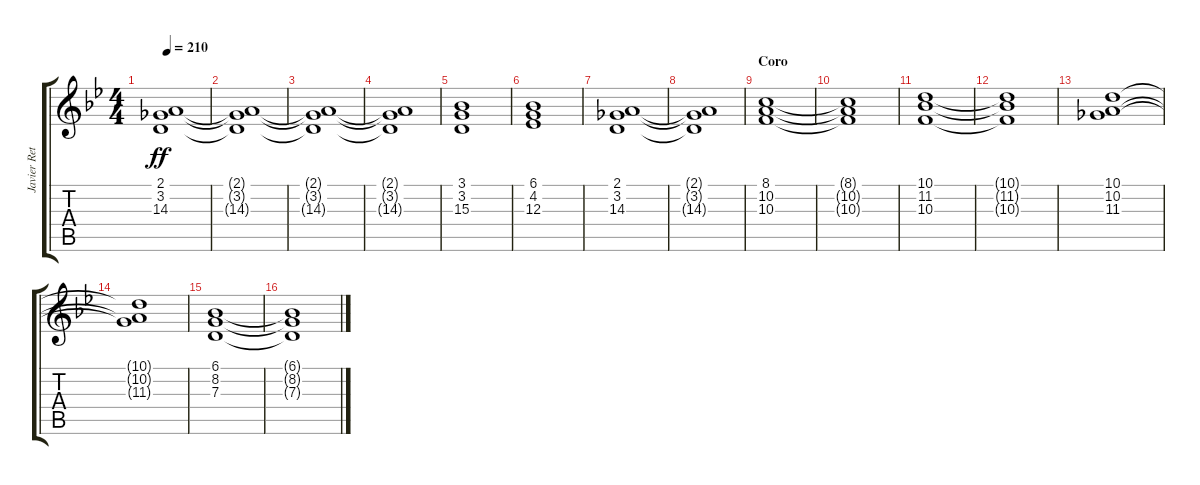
\track ("Javier Retamozo" "Javier Ret") {instrument stringensemble1}
\staff {score tabs}
\tuning (E4 B3 G3 D3 A2 E2) {hide}
\ts (4 4)
\tempo 210
\clef g2
\ks gminor
(2.1 3.2 14.3).1{dy ff} |
(2.1{t} 3.2{t} 14.3{t}).1 |
(2.1{t} 3.2{t} 14.3{t}).1 |
(2.1{t} 3.2{t} 14.3{t}).1 |
(3.1 3.2 15.3).1 |
(6.1 4.2 12.3).1 |
(2.1 3.2 14.3).1 |
(2.1{t} 3.2{t} 14.3{t}).1 |
\section ("" "Coro")
(8.1 10.2 10.3).1{volume 16} |
(8.1{t} 10.2{t} 10.3{t}).1 |
(10.1 11.2 10.3).1 |
(10.1{t} 11.2{t} 10.3{t}).1 |
(10.1 10.2 11.3).1 |
(10.1{t} 10.2{t} 11.3{t}).1 |
(6.1 8.2 7.3).1 |
(6.1{t} 8.2{t} 7.3{t}).1
